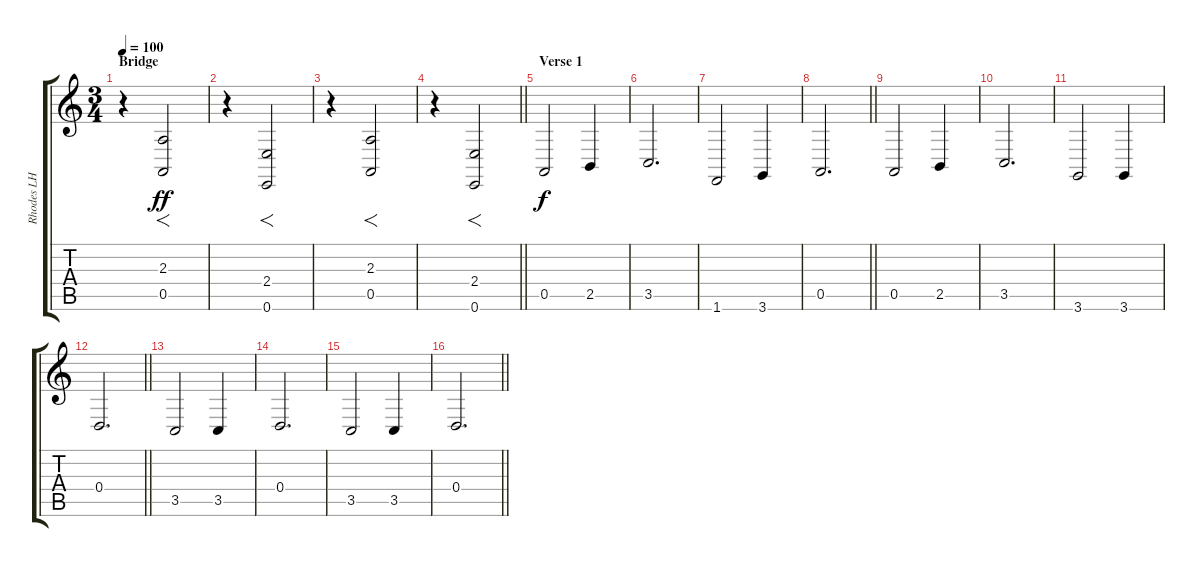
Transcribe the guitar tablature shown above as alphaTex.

\track ("Rhodes LH" "Rhodes LH") {instrument electricpiano1}
\staff {score tabs}
\tuning (E4 B3 G3 D3 A2 E2) {hide}
\ts (3 4)
\section ("" "Bridge")
\tempo 100
\clef g2
\ks c
r.4{dy f} (2.3 0.5).2{f dy ff} |
r.4 (2.4 0.6).2{f} |
r.4 (2.3 0.5).2{f} |
\barLineRight lightlight
r.4 (2.4 0.6).2{f} |
\section ("" "Verse 1")
0.5.2{dy f} 2.5.4 |
3.5.2{d} |
1.6.2 3.6.4 |
\barLineRight lightlight
0.5.2{d} |
0.5.2 2.5.4 |
3.5.2{d} |
3.6.2 3.6.4 |
\barLineRight lightlight
0.4.2{d} |
3.5.2 3.5.4 |
0.4.2{d} |
3.5.2 3.5.4 |
\barLineRight lightlight
0.4.2{d}
